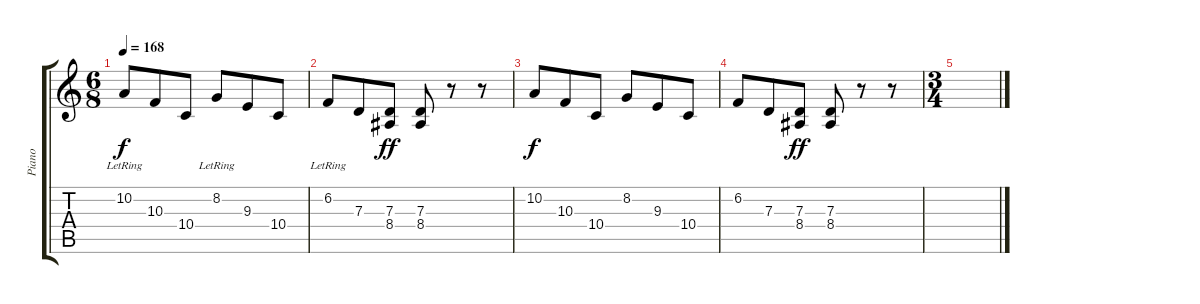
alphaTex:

\track ("Piano" "Piano") {instrument acousticgrandpiano}
\staff {score tabs}
\tuning (E4 B3 G3 D3 A2 E2) {hide}
\ts (6 8)
\tempo 168
\clef g2
\ks c
10.2{lr}.8{dy f} 10.3.8 10.4.8 8.2{lr}.8 9.3.8 10.4.8 |
6.2{lr}.8 7.3.8 (7.3 8.4).8{dy ff} (7.3 8.4).8 r.8 r.8 |
10.2.8{dy f} 10.3.8 10.4.8 8.2.8 9.3.8 10.4.8 |
6.2.8 7.3.8 (7.3 8.4).8{dy ff} (7.3 8.4).8 r.8 r.8 |
\ts (3 4)
